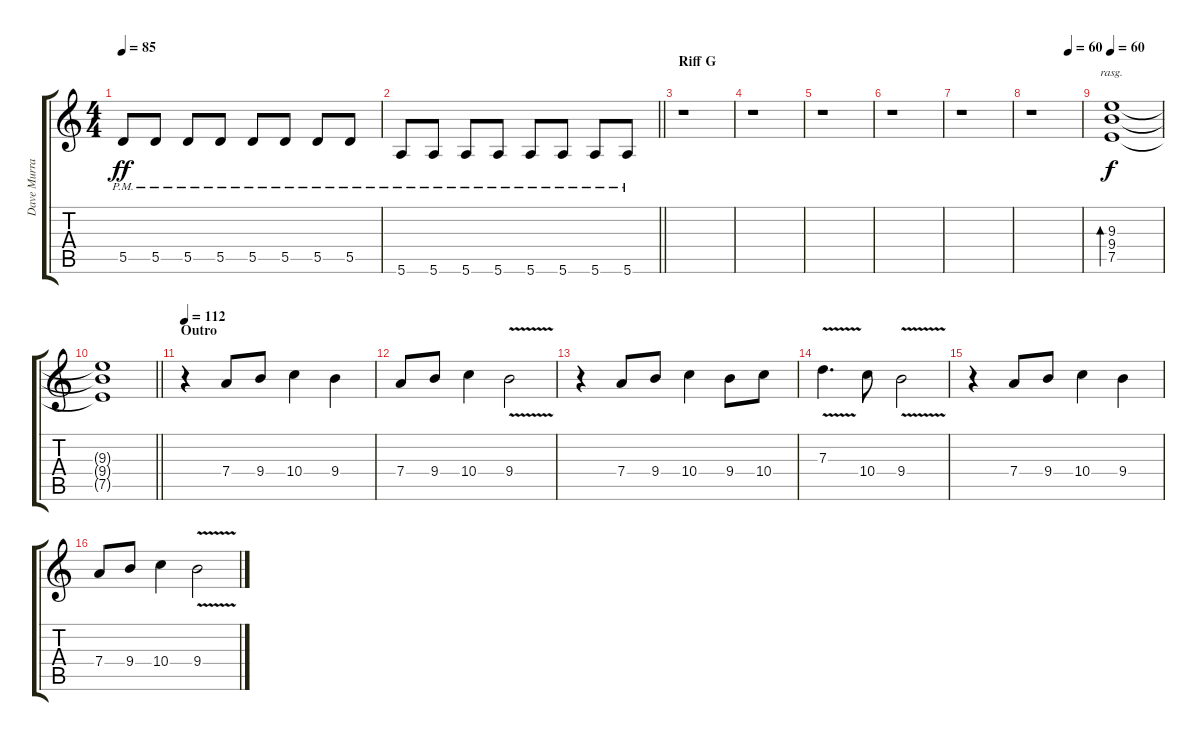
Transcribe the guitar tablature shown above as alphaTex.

\track ("Dave Murray" "Dave Murra") {instrument distortionguitar}
\staff {score tabs}
\tuning (E4 B3 G3 D3 A2 E2) {hide}
\ts (4 4)
\tempo 85
\clef g2
\ks c
5.5{pm}.8{dy ff} 5.5{pm}.8 5.5{pm}.8 5.5{pm}.8 5.5{pm}.8 5.5{pm}.8 5.5{pm}.8 5.5{pm}.8 |
\barLineRight lightlight
5.6{pm}.8 5.6{pm}.8 5.6{pm}.8 5.6{pm}.8 5.6{pm}.8 5.6{pm}.8 5.6{pm}.8 5.6{pm}.8 |
\section ("" "Riff G")
r.1 |
r.1 |
r.1 |
r.1 |
r.1 |
\tempo (60 0.75)
r.1 |
\tempo 60
(9.3 9.4 7.5).1{bd 480 rasg ii dy f volume 8} |
\barLineRight lightlight
(9.3{t} 9.4{t} 7.5{t}).1{volume 4} |
\section ("" "Outro")
\tempo 112
r.4{volume 11 instrument electricguitarjazz} 7.4.8 9.4.8 10.4.4 9.4.4 |
7.4.8 9.4.8 10.4.4 9.4{v}.2 |
r.4 7.4.8 9.4.8 10.4.4 9.4.8 10.4.8 |
7.3{v}.4{d} 10.4.8 9.4{v}.2 |
r.4 7.4.8 9.4.8 10.4.4 9.4.4 |
7.4.8 9.4.8 10.4.4 9.4{v}.2
